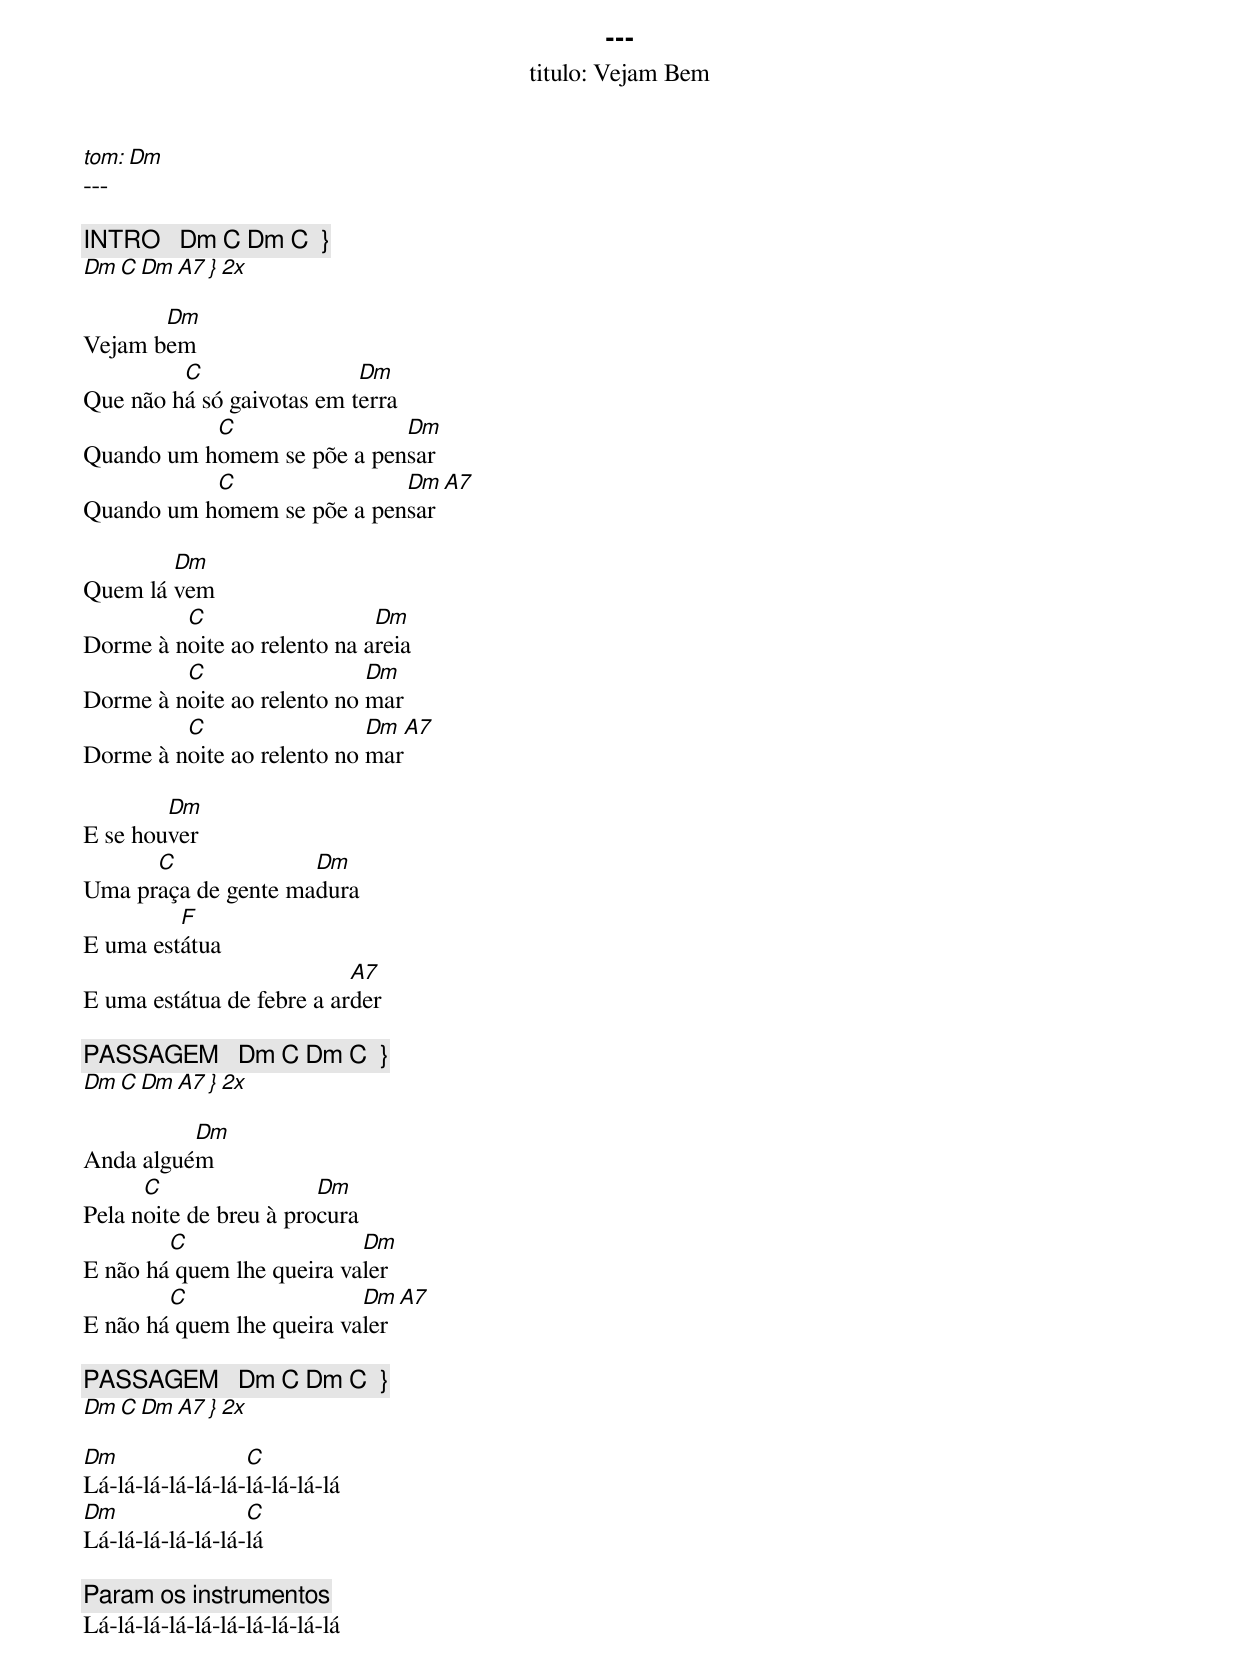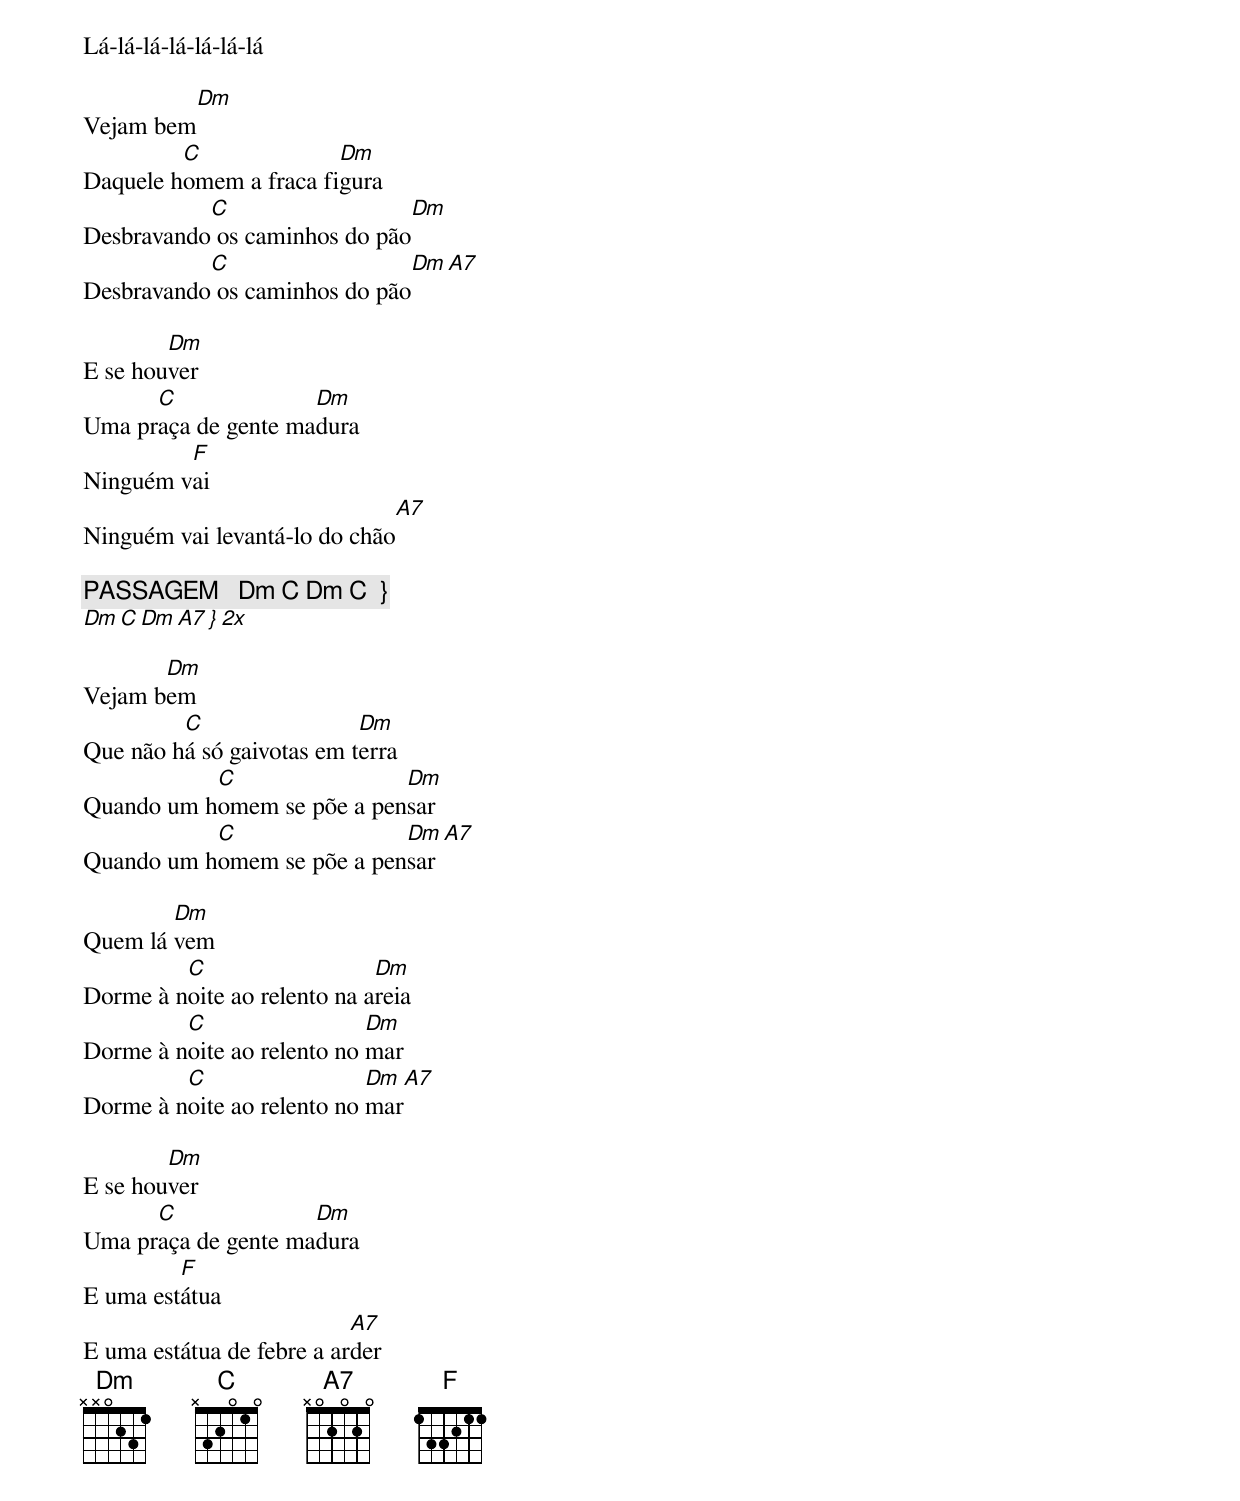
---
titulo: Vejam Bem
tom: Dm
---

[INTRO]   Dm C Dm C  }
          Dm C Dm A7 } 2x

       Dm
Vejam bem
         C                 Dm
Que não há só gaivotas em terra
           C                Dm
Quando um homem se põe a pensar
           C                Dm A7
Quando um homem se põe a pensar

        Dm
Quem lá vem
         C                   Dm
Dorme à noite ao relento na areia
         C                  Dm
Dorme à noite ao relento no mar
         C                  Dm A7
Dorme à noite ao relento no mar

        Dm
E se houver
      C              Dm
Uma praça de gente madura
         F
E uma estátua
                           A7
E uma estátua de febre a arder

[PASSAGEM]   Dm C Dm C  }
             Dm C Dm A7 } 2x

          Dm
Anda alguém
      C                 Dm
Pela noite de breu à procura
        C                  Dm
E não há quem lhe queira valer
        C                  Dm    A7
E não há quem lhe queira valer

[PASSAGEM]   Dm C Dm C  }
             Dm C Dm A7 } 2x

Dm                C
Lá-lá-lá-lá-lá-lá-lá-lá-lá-lá
Dm                C
Lá-lá-lá-lá-lá-lá-lá

[Param os instrumentos]
Lá-lá-lá-lá-lá-lá-lá-lá-lá-lá
Lá-lá-lá-lá-lá-lá-lá

          Dm
Vejam bem
         C              Dm
Daquele homem a fraca figura
           C                   Dm
Desbravando os caminhos do pão
           C                   Dm    A7
Desbravando os caminhos do pão

        Dm
E se houver
      C              Dm
Uma praça de gente madura
         F
Ninguém vai
                               A7
Ninguém vai levantá-lo do chão

[PASSAGEM]   Dm C Dm C  }
             Dm C Dm A7 } 2x

       Dm
Vejam bem
         C                 Dm
Que não há só gaivotas em terra
           C                Dm
Quando um homem se põe a pensar
           C                Dm A7
Quando um homem se põe a pensar

        Dm
Quem lá vem
         C                   Dm
Dorme à noite ao relento na areia
         C                  Dm
Dorme à noite ao relento no mar
         C                  Dm A7
Dorme à noite ao relento no mar

        Dm
E se houver
      C              Dm
Uma praça de gente madura
         F
E uma estátua
                           A7
E uma estátua de febre a arder
